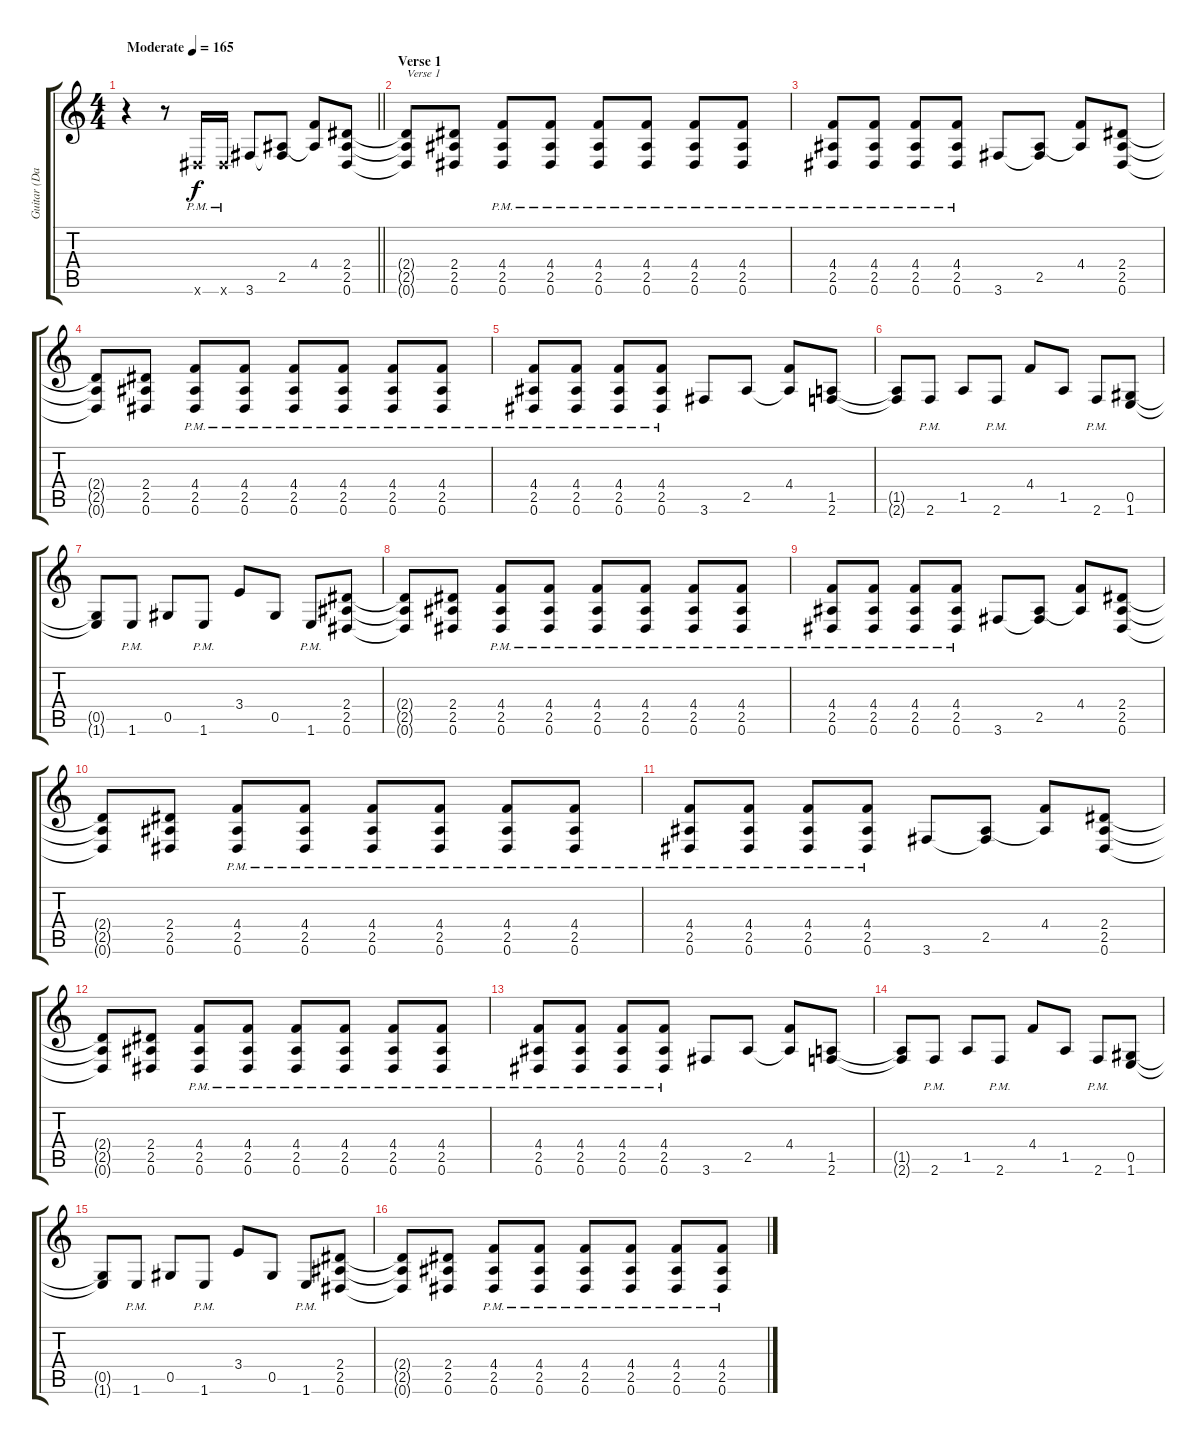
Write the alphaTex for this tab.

\track ("Guitar (Dan Gargiulo)" "Guitar (Da") {instrument distortionguitar}
\staff {score tabs}
\tuning (Eb4 Bb3 Gb3 Db3 Ab2 Eb2) {hide}
\ts (4 4)
\tempo (165 "Moderate")
\clef g2
\barLineRight lightlight
\ks c
r.4{dy f instrument distortionguitar} r.8 0.6{pm x}.16 0.6{pm x}.16 3.6.8 (2.5 3.6{t}).8 (4.4 2.5{t}).8 (2.4 2.5 0.6).8 |
\section ("" "Verse 1")
(2.4{t} 2.5{t} 0.6{t}).8{txt "Verse 1"} (2.4 2.5 0.6).8 (4.4{pm} 2.5{pm} 0.6{pm}).8 (4.4{pm} 2.5{pm} 0.6{pm}).8 (4.4{pm} 2.5{pm} 0.6{pm}).8 (4.4{pm} 2.5{pm} 0.6{pm}).8 (4.4{pm} 2.5{pm} 0.6{pm}).8 (4.4{pm} 2.5{pm} 0.6{pm}).8 |
(4.4{pm} 2.5{pm} 0.6{pm}).8 (4.4{pm} 2.5{pm} 0.6{pm}).8 (4.4{pm} 2.5{pm} 0.6{pm}).8 (4.4{pm} 2.5{pm} 0.6{pm}).8 3.6.8 (2.5 3.6{t}).8 (4.4 2.5{t}).8 (2.4 2.5 0.6).8 |
(2.4{t} 2.5{t} 0.6{t}).8 (2.4 2.5 0.6).8 (4.4{pm} 2.5{pm} 0.6{pm}).8 (4.4{pm} 2.5{pm} 0.6{pm}).8 (4.4{pm} 2.5{pm} 0.6{pm}).8 (4.4{pm} 2.5{pm} 0.6{pm}).8 (4.4{pm} 2.5{pm} 0.6{pm}).8 (4.4{pm} 2.5{pm} 0.6{pm}).8 |
(4.4{pm} 2.5{pm} 0.6{pm}).8 (4.4{pm} 2.5{pm} 0.6{pm}).8 (4.4{pm} 2.5{pm} 0.6{pm}).8 (4.4{pm} 2.5{pm} 0.6{pm}).8 3.6.8 2.5.8 (4.4 2.5{t}).8 (1.5 2.6).8 |
(1.5{t} 2.6{t}).8 2.6{pm}.8 1.5.8 2.6{pm}.8 4.4.8 1.5.8 2.6{pm}.8 (0.5 1.6).8 |
(0.5{t} 1.6{t}).8 1.6{pm}.8 0.5.8 1.6{pm}.8 3.4.8 0.5.8 1.6{pm}.8 (2.4 2.5 0.6).8 |
(2.4{t} 2.5{t} 0.6{t}).8 (2.4 2.5 0.6).8 (4.4{pm} 2.5{pm} 0.6{pm}).8 (4.4{pm} 2.5{pm} 0.6{pm}).8 (4.4{pm} 2.5{pm} 0.6{pm}).8 (4.4{pm} 2.5{pm} 0.6{pm}).8 (4.4{pm} 2.5{pm} 0.6{pm}).8 (4.4{pm} 2.5{pm} 0.6{pm}).8 |
(4.4{pm} 2.5{pm} 0.6{pm}).8 (4.4{pm} 2.5{pm} 0.6{pm}).8 (4.4{pm} 2.5{pm} 0.6{pm}).8 (4.4{pm} 2.5{pm} 0.6{pm}).8 3.6.8 (2.5 3.6{t}).8 (4.4 2.5{t}).8 (2.4 2.5 0.6).8 |
(2.4{t} 2.5{t} 0.6{t}).8 (2.4 2.5 0.6).8 (4.4{pm} 2.5{pm} 0.6{pm}).8 (4.4{pm} 2.5{pm} 0.6{pm}).8 (4.4{pm} 2.5{pm} 0.6{pm}).8 (4.4{pm} 2.5{pm} 0.6{pm}).8 (4.4{pm} 2.5{pm} 0.6{pm}).8 (4.4{pm} 2.5{pm} 0.6{pm}).8 |
(4.4{pm} 2.5{pm} 0.6{pm}).8 (4.4{pm} 2.5{pm} 0.6{pm}).8 (4.4{pm} 2.5{pm} 0.6{pm}).8 (4.4{pm} 2.5{pm} 0.6{pm}).8 3.6.8 (2.5 3.6{t}).8 (4.4 2.5{t}).8 (2.4 2.5 0.6).8 |
(2.4{t} 2.5{t} 0.6{t}).8 (2.4 2.5 0.6).8 (4.4{pm} 2.5{pm} 0.6{pm}).8 (4.4{pm} 2.5{pm} 0.6{pm}).8 (4.4{pm} 2.5{pm} 0.6{pm}).8 (4.4{pm} 2.5{pm} 0.6{pm}).8 (4.4{pm} 2.5{pm} 0.6{pm}).8 (4.4{pm} 2.5{pm} 0.6{pm}).8 |
(4.4{pm} 2.5{pm} 0.6{pm}).8 (4.4{pm} 2.5{pm} 0.6{pm}).8 (4.4{pm} 2.5{pm} 0.6{pm}).8 (4.4{pm} 2.5{pm} 0.6{pm}).8 3.6.8 2.5.8 (4.4 2.5{t}).8 (1.5 2.6).8 |
(1.5{t} 2.6{t}).8 2.6{pm}.8 1.5.8 2.6{pm}.8 4.4.8 1.5.8 2.6{pm}.8 (0.5 1.6).8 |
(0.5{t} 1.6{t}).8 1.6{pm}.8 0.5.8 1.6{pm}.8 3.4.8 0.5.8 1.6{pm}.8 (2.4 2.5 0.6).8 |
(2.4{t} 2.5{t} 0.6{t}).8 (2.4 2.5 0.6).8 (4.4{pm} 2.5{pm} 0.6{pm}).8 (4.4{pm} 2.5{pm} 0.6{pm}).8 (4.4{pm} 2.5{pm} 0.6{pm}).8 (4.4{pm} 2.5{pm} 0.6{pm}).8 (4.4{pm} 2.5{pm} 0.6{pm}).8 (4.4{pm} 2.5{pm} 0.6{pm}).8
